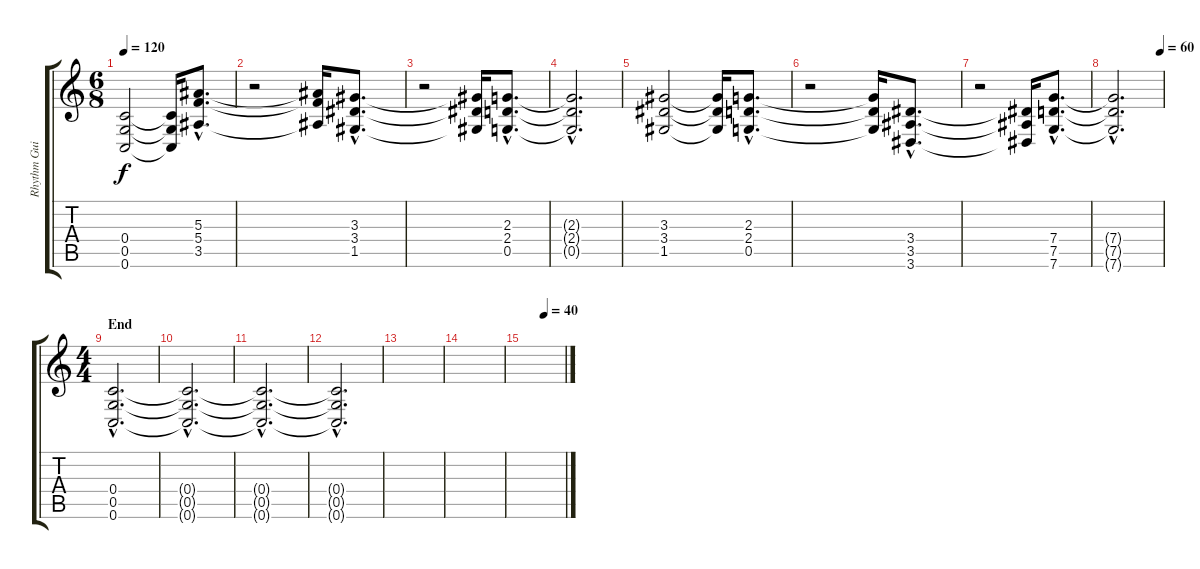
\track ("Rhythm Guitar" "Rhythm Gui") {instrument distortionguitar}
\staff {score tabs}
\tuning (D4 A3 F3 C3 G2 C2) {hide}
\ts (6 8)
\tempo 120
\clef g2
\ks c
(0.4 0.5 0.6).2{dy f} (0.4{t} 0.5{t} 0.6{t}).16 (5.3{hac} 5.4{hac} 3.5{hac}).8{d} |
r.2 (5.3{t} 5.4{t} 3.5{t}).16 (3.3{hac} 3.4{hac} 1.5{hac}).8{d} |
r.2 (3.3{t} 3.4{t} 1.5{t}).16 (2.3{hac} 2.4{hac} 0.5{hac}).8{d} |
(2.3{hac t} 2.4{hac t} 0.5{hac t}).2{d} |
(3.3 3.4 1.5).2 (3.3{t} 3.4{t} 1.5{t}).16 (2.3{hac} 2.4{hac} 0.5{hac}).8{d} |
r.2 (2.3{t} 2.4{t} 0.5{t}).16 (3.4{hac} 3.5{hac} 3.6{hac}).8{d} |
r.2 (3.4{t} 3.5{t} 3.6{t}).16 (7.4{hac} 7.5{hac} 7.6{hac}).8{d} |
\tempo (60 0.9583333333333334)
(7.4{hac t} 7.5{hac t} 7.6{hac t}).2{d} |
\ts (4 4)
\section ("" "End")
(0.4{hac} 0.5{hac} 0.6{hac}).2{d volume 0} |
(0.4{hac t} 0.5{hac t} 0.6{hac t}).2{d} |
(0.4{hac t} 0.5{hac t} 0.6{hac t}).2{d} |
(0.4{hac t} 0.5{hac t} 0.6{hac t}).2{d} |
|
|
\tempo (40 0.5)
